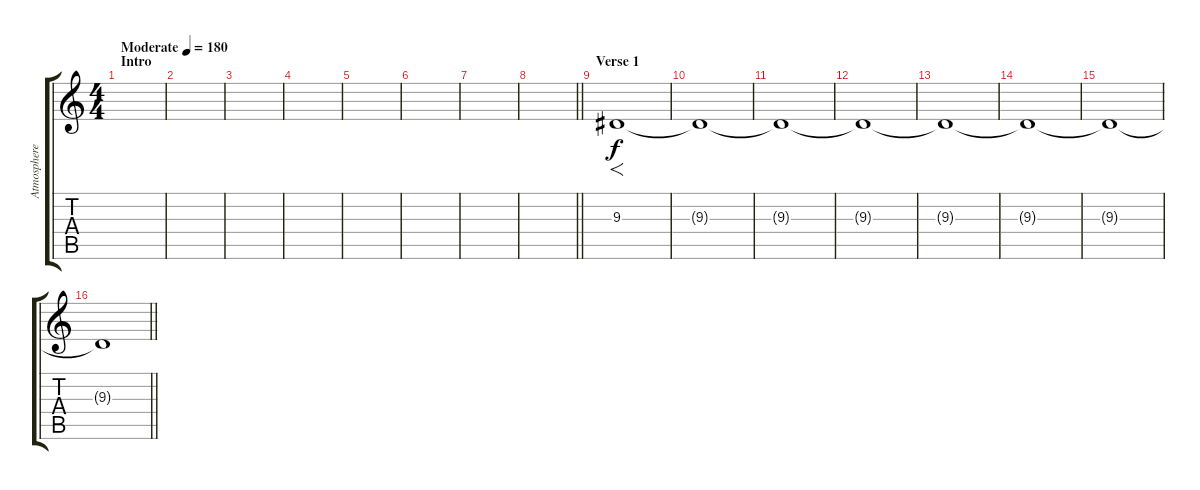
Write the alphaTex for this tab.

\track ("Atmosphere" "Atmosphere") {instrument pad5bowed}
\staff {score tabs}
\tuning (Eb4 Bb3 Gb3 Db3 Ab2 Db2) {hide}
\ts (4 4)
\section ("" "Intro")
\tempo (180 "Moderate")
\clef g2
\ks c
|
|
|
|
|
|
|
\barLineRight lightlight
|
\section ("" "Verse 1")
9.3.1{f} |
9.3{t}.1 |
9.3{t}.1 |
9.3{t}.1 |
9.3{t}.1 |
9.3{t}.1 |
9.3{t}.1 |
\barLineRight lightlight
9.3{t}.1
